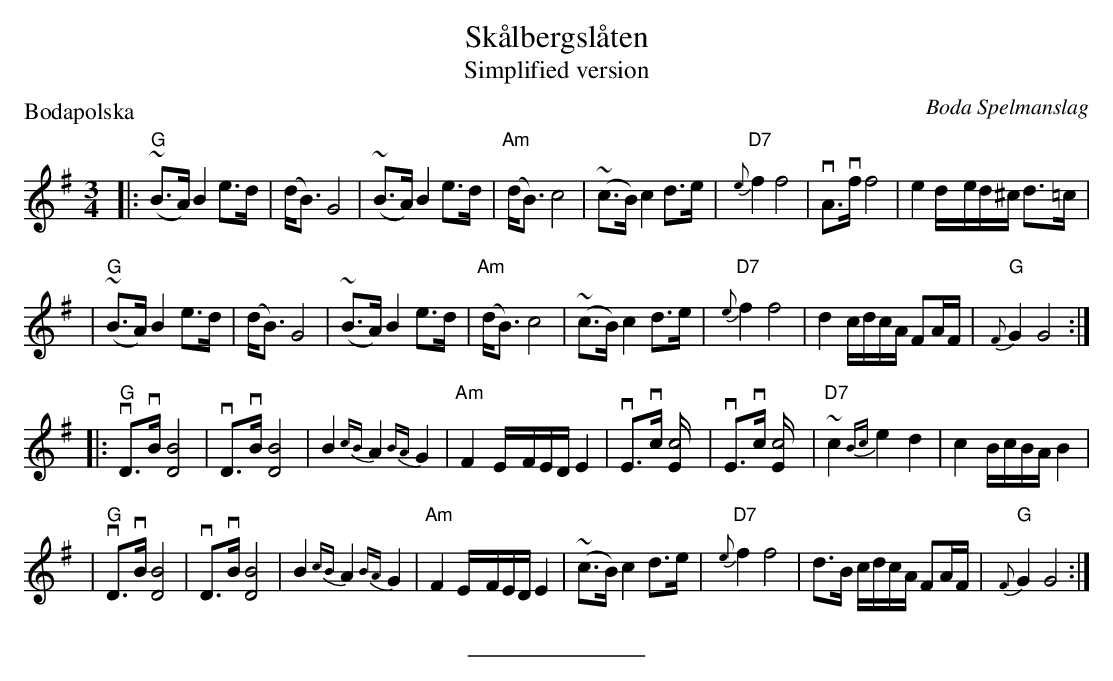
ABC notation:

X:1
T:Sk\aalbergsl\aaten
T:Simplified version
O:Boda Spelmanslag
P:Bodapolska
M:3/4
L:1/16
K:G
|: "G"(~B3A) B4 e3d | (dB3) G8 | (~B3A) B4 e3d | "Am"(dB3) c8 | (~c3B) c4 d3e | "D7"{e}f4 f8 | vA3vf f8 | e4 d-ed^c d3=c |
|  "G"(~B3A) B4 e3d | (dB3) G8 | (~B3A) B4 e3d | "Am"(dB3) c8 | (~c3B) c4 d3e | "D7"{e}f4 f8 | d4 cdcA F2AF | "G"{F}G4 G8 :|
|: "G"vD3vB [B8D8] | vD3vB [B8D8] | B4 {cB}A4 {BA}G4 | "Am"F4 E-FED E4 | vE3vc [c8E] | vE3vc [c8E] | "D7"~c4 {Bc}e4 d4 | c4 BcBA B4 |
|  "G"vD3vB [B8D8] | vD3vB [B8D8] | B4 {cB}A4 {BA}G4 | "Am"F4 E-FED E4 | (~c3B) c4 d3e | "D7"{e}f4 f8 | d3B cdcA F2AF | "G"{F}G4 G8 :|
